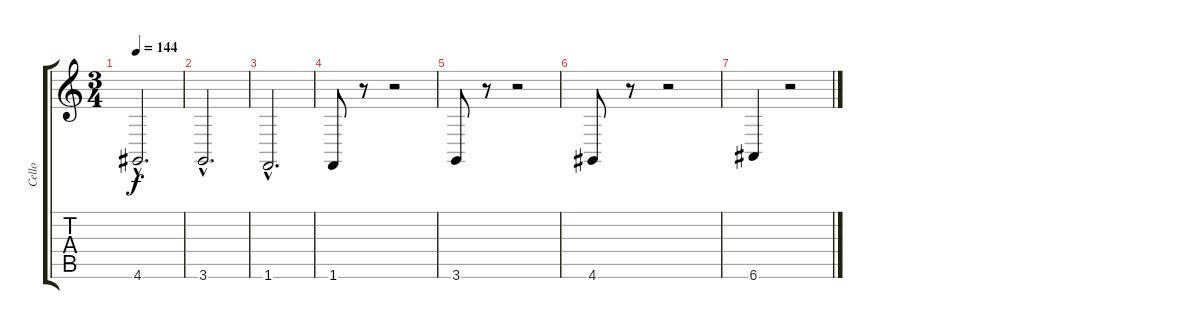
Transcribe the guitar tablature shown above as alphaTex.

\track ("Cello" "Cello") {instrument cello}
\staff {score tabs}
\tuning (E4 B3 G3 D3 A2 E2) {hide}
\ts (3 4)
\tempo 144
\clef g2
\ks c
4.6{hac}.2{d dy f} |
3.6{hac}.2{d} |
1.6{hac}.2{d} |
1.6.8 r.8 r.2 |
3.6.8 r.8 r.2 |
4.6.8 r.8 r.2 |
6.6.4 r.2
